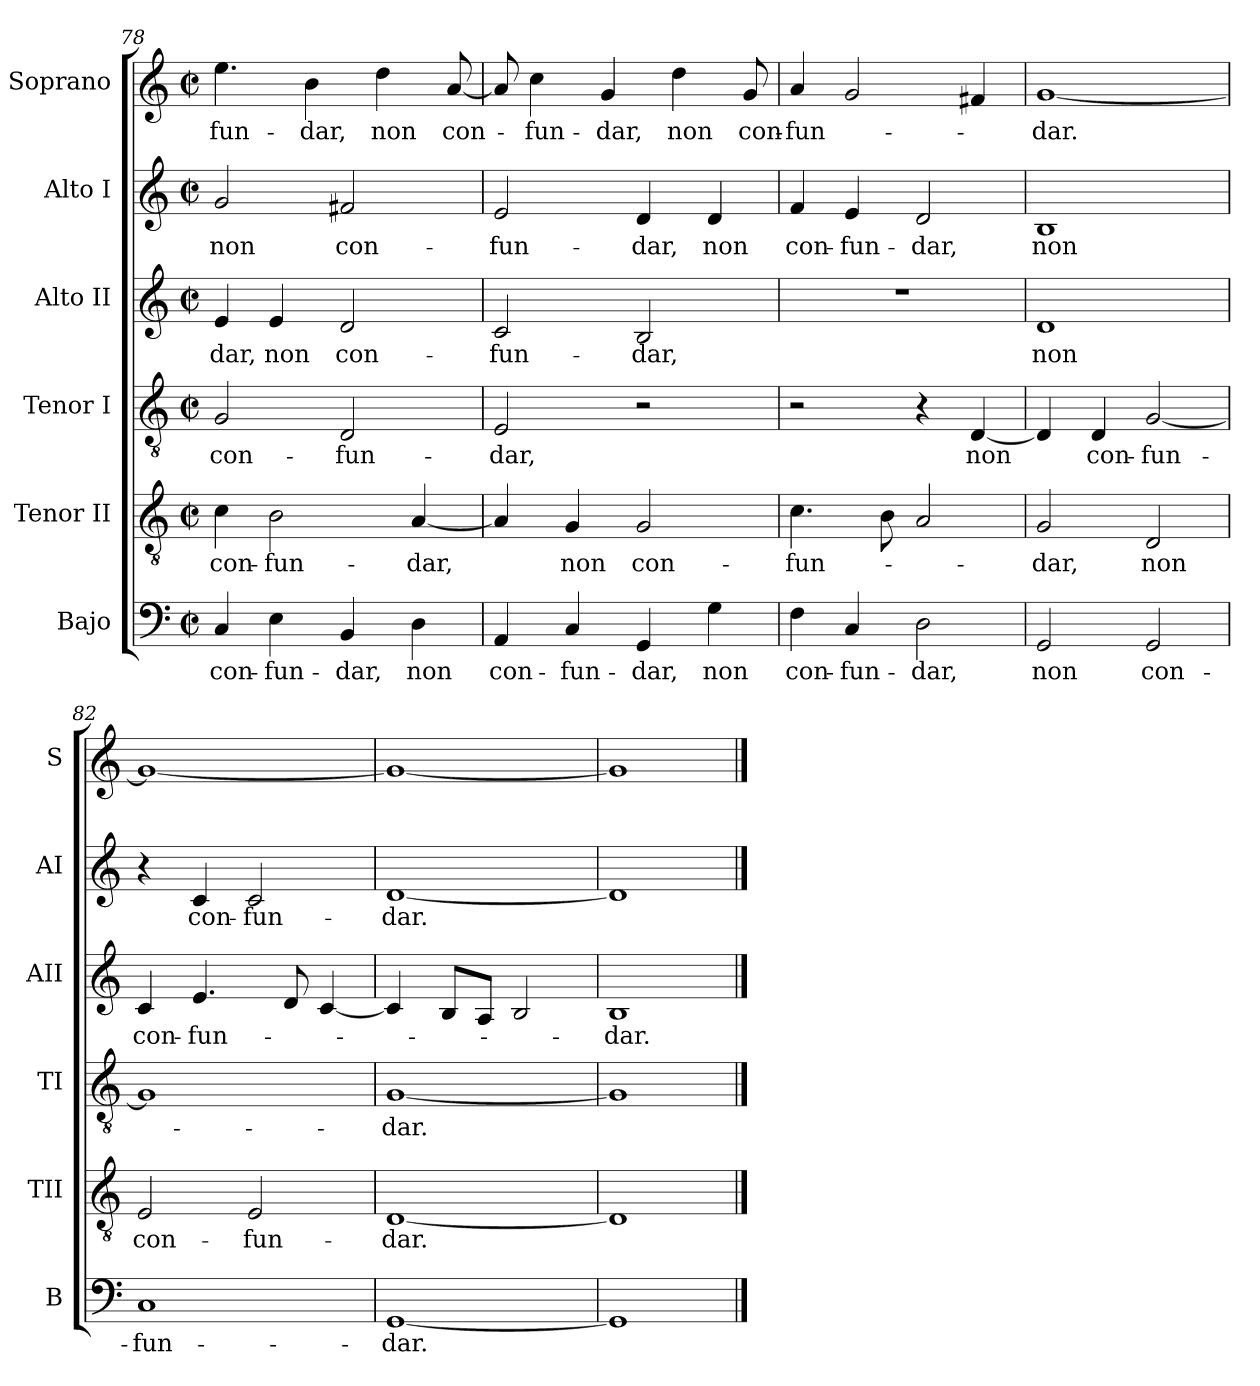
**kern	**text	**kern	**text	**kern	**text	**kern	**text	**kern	**text	**kern	**text
*part6	*part6	*part5	*part5	*part4	*part4	*part3	*part3	*part2	*part2	*part1	*part1
*staff6	*staff6	*staff5	*staff5	*staff4	*staff4	*staff3	*staff3	*staff2	*staff2	*staff1	*staff1
*I"Bajo	*	*I"Tenor II	*	*I"Tenor I	*	*I"Alto II	*	*I"Alto I	*	*I"Soprano	*
*I'B	*	*I'TII	*	*I'TI	*	*I'AII	*	*I'AI	*	*I'S	*
!!LO:LB:g=z
*clefF4	*	*clefGv2	*	*clefGv2	*	*clefG2	*	*clefG2	*	*clefG2	*
*k[]	*	*k[]	*	*k[]	*	*k[]	*	*k[]	*	*k[]	*
*C:	*	*C:	*	*C:	*	*C:	*	*C:	*	*C:	*
*M2/2	*	*M2/2	*	*M2/2	*	*M2/2	*	*M2/2	*	*M2/2	*
*met(c|)	*	*met(c|)	*	*met(c|)	*	*met(c|)	*	*met(c|)	*	*met(c|)	*
=78	=78	=78	=78	=78	=78	=78	=78	=78	=78	=78	=78
!	!LO:LY:b	!	!LO:LY:b	!	!LO:LY:b	!	!LO:LY:b	!	!LO:LY:b	!	!LO:LY:b
4C/	con-	4c\	con-	2G/	con-	4e/	-dar,	2g/	non	4.ee\	-fun-
!	!LO:LY:b	!	!LO:LY:b	!	!	!	!LO:LY:b	!	!	!	!
4E\	-fun-	2B\	-fun-	.	.	4e/	non	.	.	.	.
!	!	!	!	!	!	!	!	!	!	!	!LO:LY:b
.	.	.	.	.	.	.	.	.	.	4b\	-dar,
!	!LO:LY:b	!	!	!	!LO:LY:b	!	!LO:LY:b	!	!LO:LY:b	!	!
4BB/	-dar,	.	.	2D/	-fun-	2d/	con-	2f#X/	con-	.	.
!	!	!	!	!	!	!	!	!	!	!	!LO:LY:b
.	.	.	.	.	.	.	.	.	.	4dd\	non
!	!LO:LY:b	!	!LO:LY:b	!	!	!	!	!	!	!	!
4D\	non	[4A/	-dar,	.	.	.	.	.	.	.	.
!	!	!	!	!	!	!	!	!	!	!	!LO:LY:b
.	.	.	.	.	.	.	.	.	.	[8a/	con-
=79	=79	=79	=79	=79	=79	=79	=79	=79	=79	=79	=79
!	!LO:LY:b	!	!	!	!LO:LY:b	!	!LO:LY:b	!	!LO:LY:b	!	!
4AA/	con-	4A/]	.	2E/	-dar,	2c/	-fun-	2e/	-fun-	8a/]	.
!	!	!	!	!	!	!	!	!	!	!	!LO:LY:b
.	.	.	.	.	.	.	.	.	.	4cc\	-fun-
!	!LO:LY:b	!	!LO:LY:b	!	!	!	!	!	!	!	!
4C/	-fun-	4G/	non	.	.	.	.	.	.	.	.
!	!	!	!	!	!	!	!	!	!	!	!LO:LY:b
.	.	.	.	.	.	.	.	.	.	4g/	-dar,
!	!LO:LY:b	!	!LO:LY:b	!	!	!	!LO:LY:b	!	!LO:LY:b	!	!
4GG/	-dar,	2G/	con-	2r	.	2B/	-dar,	4d/	-dar,	.	.
!	!	!	!	!	!	!	!	!	!	!	!LO:LY:b
.	.	.	.	.	.	.	.	.	.	4dd\	non
!	!LO:LY:b	!	!	!	!	!	!	!	!LO:LY:b	!	!
4G\	non	.	.	.	.	.	.	4d/	non	.	.
!	!	!	!	!	!	!	!	!	!	!	!LO:LY:b
.	.	.	.	.	.	.	.	.	.	8g/	con-
=80	=80	=80	=80	=80	=80	=80	=80	=80	=80	=80	=80
!	!LO:LY:b	!	!LO:LY:b	!	!	!	!	!	!LO:LY:b	!	!LO:LY:b
4F\	con-	4.c\	-fun-	2r	.	1r	.	4f/	con-	4a/	-fun-
!	!LO:LY:b	!	!	!	!	!	!	!	!LO:LY:b	!	!
4C/	-fun-	.	.	.	.	.	.	4e/	-fun-	2g/	.
.	.	8B\	.	.	.	.	.	.	.	.	.
!	!LO:LY:b	!	!	!	!	!	!	!	!LO:LY:b	!	!
2D\	-dar,	2A/	.	4r	.	.	.	2d/	-dar,	.	.
!	!	!	!	!	!LO:LY:b	!	!	!	!	!	!
.	.	.	.	[4D/	non	.	.	.	.	4f#X/	.
=81	=81	=81	=81	=81	=81	=81	=81	=81	=81	=81	=81
!	!LO:LY:b	!	!LO:LY:b	!	!	!	!LO:LY:b	!	!LO:LY:b	!	!LO:LY:b
2GG/	non	2G/	-dar,	4D/]	.	1d	non	1B	non	[1g	-dar.
!	!	!	!	!	!LO:LY:b	!	!	!	!	!	!
.	.	.	.	4D/	con-	.	.	.	.	.	.
!	!LO:LY:b	!	!LO:LY:b	!	!LO:LY:b	!	!	!	!	!	!
2GG/	con-	2D/	non	[2G/	-fun-	.	.	.	.	.	.
=82	=82	=82	=82	=82	=82	=82	=82	=82	=82	=82	=82
!	!LO:LY:b	!	!LO:LY:b	!	!	!	!LO:LY:b	!	!	!	!
1C	-fun-	2E/	con-	1G]	.	4c/	con-	4r	.	1g_	.
!	!	!	!	!	!	!	!LO:LY:b	!	!LO:LY:b	!	!
.	.	.	.	.	.	4.e/	-fun-	4c/	con-	.	.
!	!	!	!LO:LY:b	!	!	!	!	!	!LO:LY:b	!	!
.	.	2E/	-fun-	.	.	.	.	2c/	-fun-	.	.
.	.	.	.	.	.	8d/	.	.	.	.	.
.	.	.	.	.	.	[4c/	.	.	.	.	.
=83	=83	=83	=83	=83	=83	=83	=83	=83	=83	=83	=83
!	!LO:LY:b	!	!LO:LY:b	!	!LO:LY:b	!	!	!	!LO:LY:b	!	!
[1GG	-dar.	[1D	-dar.	[1G	-dar.	4c/]	.	[1d	-dar.	1g_	.
.	.	.	.	.	.	8B/L	.	.	.	.	.
.	.	.	.	.	.	8A/J	.	.	.	.	.
.	.	.	.	.	.	2B/	.	.	.	.	.
=84	=84	=84	=84	=84	=84	=84	=84	=84	=84	=84	=84
!	!	!	!	!	!	!	!LO:LY:b	!	!	!	!
1GG]	.	1D]	.	1G]	.	1B	-dar.	1d]	.	1g]	.
==	==	==	==	==	==	==	==	==	==	==	==
*-	*-	*-	*-	*-	*-	*-	*-	*-	*-	*-	*-
